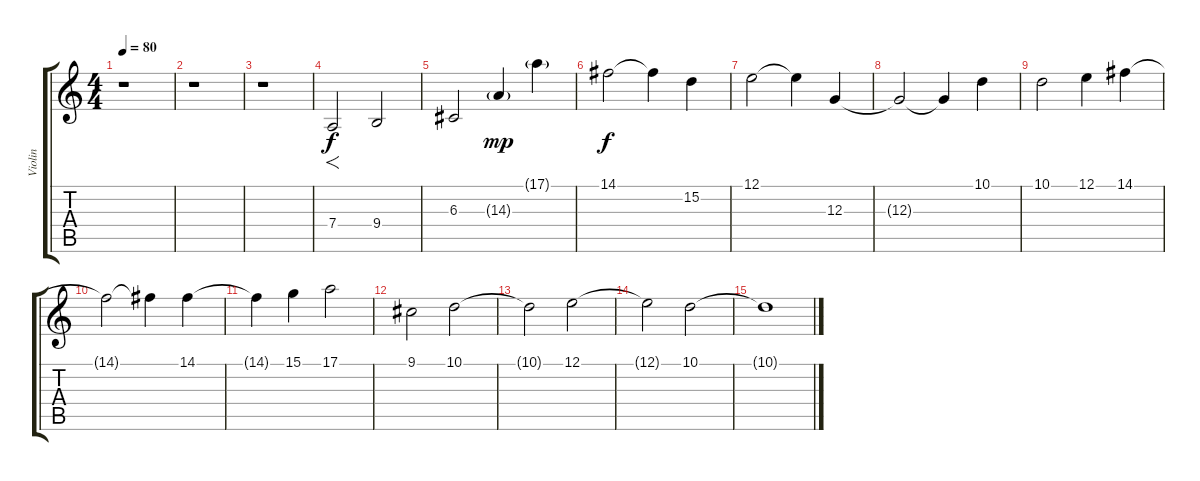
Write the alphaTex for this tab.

\track ("Violin" "Violin") {instrument violin}
\staff {score tabs}
\tuning (E4 B3 G3 D3 A2 E2) {hide}
\ts (4 4)
\tempo 80
\clef g2
\ks c
r.1{dy f} |
r.1 |
r.1 |
7.4.2{f} 9.4.2 |
6.3.2 14.3{g}.4{dy mp} 17.1{g}.4 |
14.1.2{dy f} 14.1{t}.4 15.2.4 |
12.1.2 12.1{t}.4 12.3.4 |
12.3{t}.2 12.3{t}.4 10.1.4 |
10.1.2 12.1.4 14.1.4 |
14.1{t}.2 14.1{t}.4 14.1.4 |
14.1{t}.4 15.1.4 17.1.2 |
9.1.2 10.1.2 |
10.1{t}.2 12.1.2 |
12.1{t}.2 10.1.2 |
10.1{t}.1
